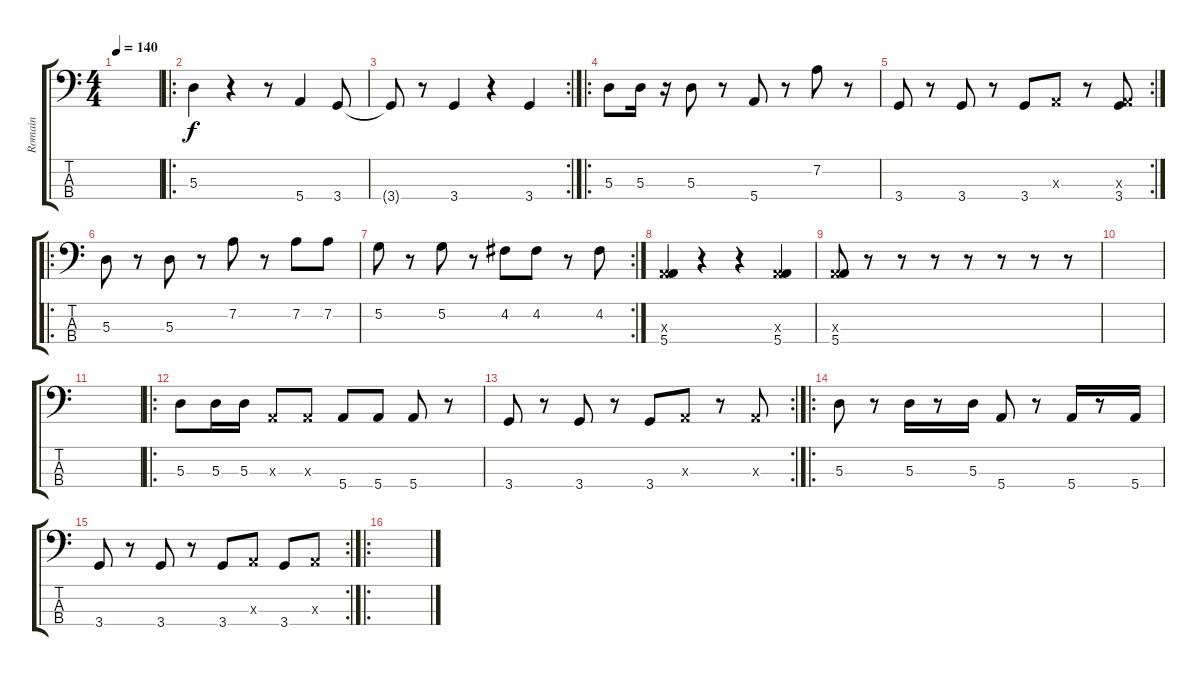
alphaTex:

\track ("Romain" "Romain") {instrument fretlessbass}
\staff {score tabs}
\tuning (G2 D2 A1 E1) {hide}
\ts (4 4)
\tempo 140
\clef f4
\ks c
|
\ro
5.3.4{instrument slapbass1} r.4 r.8 5.4.4 3.4.8 |
\rc 2
3.4{t}.8 r.8 3.4.4 r.4 3.4.4 |
\ro
5.3.8{instrument fretlessbass} 5.3.16 r.16 5.3.8 r.8 5.4.8 r.8 7.2.8 r.8 |
\rc 2
3.4.8 r.8 3.4.8 r.8 3.4.8 0.3{x}.8 r.8 (0.3{x} 3.4).8 |
\ro
5.3.8 r.8 5.3.8 r.8 7.2.8 r.8 7.2.8 7.2.8 |
\rc 2
5.2.8 r.8 5.2.8 r.8 4.2.8 4.2.8 r.8 4.2.8 |
(0.3{x} 5.4).4{instrument slapbass1} r.4 r.4 (0.3{x} 5.4).4 |
(0.3{x} 5.4).8 r.8 r.8 r.8 r.8 r.8 r.8 r.8 |
|
|
\ro
5.3.8 5.3.16 5.3.16 0.3{x}.8 0.3{x}.8 5.4.8 5.4.8 5.4.8 r.8 |
\rc 2
3.4.8 r.8 3.4.8 r.8 3.4.8 0.3{x}.8 r.8 0.3{x}.8 |
\ro
5.3.8 r.8 5.3.16 r.8 5.3.16 5.4.8 r.8 5.4.16 r.8 5.4.16 |
\rc 2
3.4.8 r.8 3.4.8 r.8 3.4.8 0.3{x}.8 3.4.8 0.3{x}.8 |
\ro
